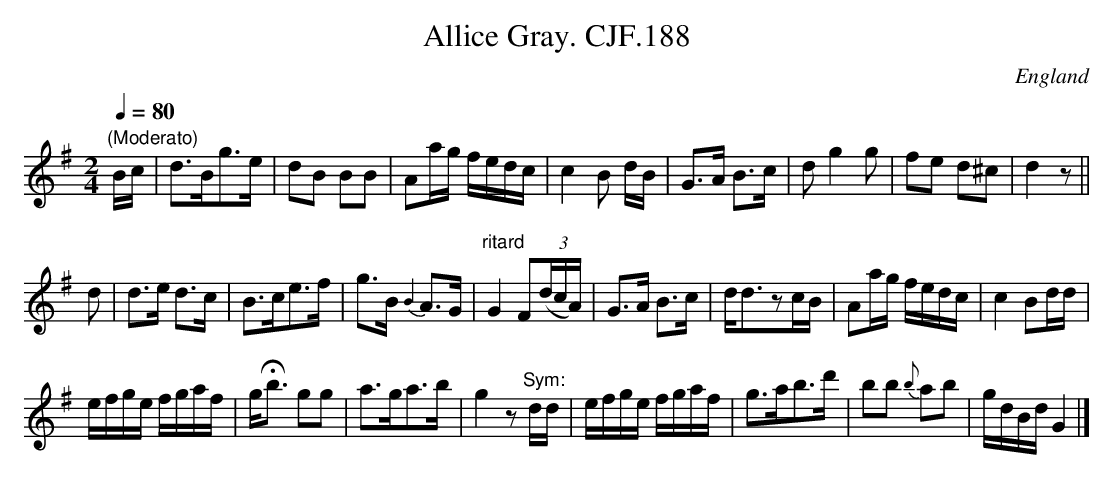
X:1
T:Allice Gray. CJF.188
L:1/16
M:2/4
O:England
Q:1/4=80
K:G
"(Moderato)"Bc|d3Bg3e|d2B2 B2B2|A2ag fedc|\
c4B2 dB|G3A B3c|d2g4g2|f2e2 d2^c2|d4z2||!
d2|d3e d3c|B3ce3f|g3B {B2}A3G|"ritard"G4F2(3(dcA)|\
G3A B3c|dd3z2cB|A2ag fedc|c4B2dd|!
efge fgaf|gHb3 g2g2|a3ga3b|g4z2"Sym:"dd|\
efge fgaf|g3ab3d'|b2b2 {b}a2b2|gdBdG4|]
